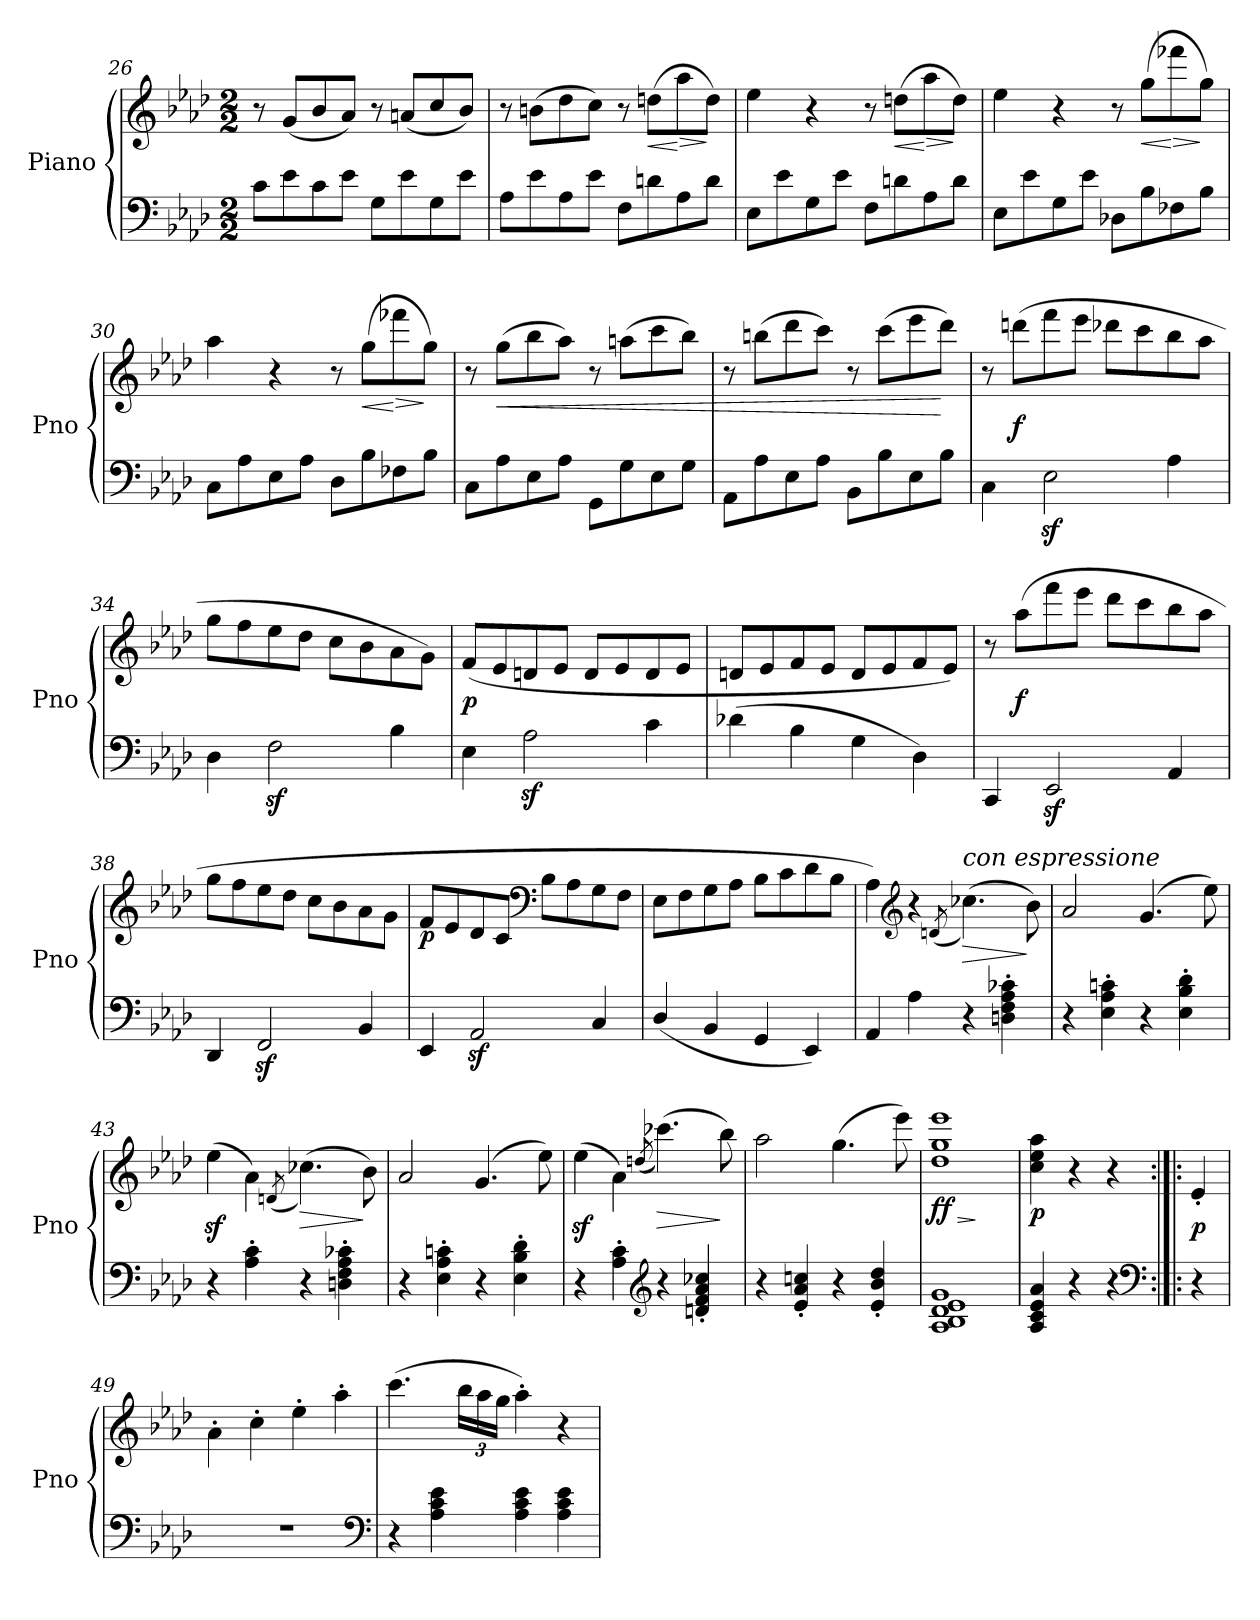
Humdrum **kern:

**kern	**kern	**dynam
*part1	*part1	*part1
*staff2	*staff1	*staff1/2
*I"Piano	*	*
*I'Pno	*	*
!!LO:LB:g=z
*clefF4	*clefG2	*
*k[b-e-a-d-]	*k[b-e-a-d-]	*
*f:	*f:	*
*M2/2	*M2/2	*
=26	=26	=26
8c\L	8r	.
8e-\	(8g/L	.
8c\	8b-/	.
8e-\J	8a-/J)	.
8G\L	8r	.
8e-\	(8an/L	.
8G\	8cc/	.
8e-\J	8b-/J)	.
!!LO:LB:g=z
=27	=27	=27
8A-\L	8r	.
8e-\	(8bn\L	.
8A-\	8dd-\	.
8e-\J	8cc\J)	.
8F\L	8r	.
!	!	!LO:HP:b
8dn\	(8ddn\L	<
!	!	!LO:HP:n=1:b
8A-\	8aa-\	[ >
8d\J	8dd\J)	]
=28	=28	=28
8E-\L	4ee-\	.
8e-\	.	.
8G\	4r	.
8e-\J	.	.
8F\L	8r	.
!	!	!LO:HP:b
8dn\	(8ddn\L	<
!	!	!LO:HP:n=1:b
8A-\	8aa-\	[ >
8d\J	8dd\J)	]
=29	=29	=29
8E-\L	4ee-\	.
8e-\	.	.
8G\	4r	.
8e-\J	.	.
8D-X\L	8r	.
!	!	!LO:HP:b
8B-\	(8gg\L	<
!	!	!LO:HP:n=1:b
8F-X\	8fff-X\	[ >
8B-\J	8gg\J)	]
=30	=30	=30
8C\L	4aa-\	.
8A-\	.	.
8E-\	4r	.
8A-\J	.	.
8D-\L	8r	.
!	!	!LO:HP:b
8B-\	(8gg\L	<
!	!	!LO:HP:n=1:b
8F-X\	8fff-X\	[ >
8B-\J	8gg\J)	]
!!LO:LB:g=z
=31	=31	=31
8C\L	8r	.
!	!	!LO:HP:b
8A-\	(8gg\L	<
8E-\	8bb-\	.
8A-\J	8aa-\J)	.
8GG\L	8r	.
8G\	(8aan\L	.
8E-\	8ccc\	.
8G\J	8bb-\J)	.
=32	=32	=32
8AA-\L	8r	.
8A-\	(8bbn\L	.
8E-\	8ddd-\	.
8A-\J	8ccc\J)	.
8BB-\L	8r	.
8B-\	(8ccc\L	.
8E-\	8eee-\	.
8B-\J	8ddd-\J)	[
=33	=33	=33
4C\	8r	.
.	(8dddn\L	f
2E-z\	8fff\	.
.	8eee-\J	.
.	8ddd-X\L	.
.	8ccc\	.
4A-\	8bb-\	.
.	8aa-\J	.
=34	=34	=34
4D-\	8gg\L	.
.	8ff\	.
2Fz\	8ee-\	.
.	8dd-\J	.
.	8cc\L	.
.	8b-\	.
4B-\	8a-\	.
.	8g\J)	.
=35	=35	=35
4E-\	(8f/L	p
.	8e-/	.
2A-z\	8dn/	.
.	8e-/J	.
.	8d/L	.
.	8e-/	.
4c\	8d/	.
.	8e-/J	.
!!LO:LB:g=z
=36	=36	=36
(4d-X\	8dn/L	.
.	8e-/	.
4B-\	8f/	.
.	8e-/J	.
4G\	8d/L	.
.	8e-/	.
4D-\)	8f/	.
.	8e-/J)	.
!!LO:PB:g=z
=37	=37	=37
4CC/	8r	.
.	(8aa-\L	f
2EE-z/	8fff\	.
.	8eee-\J	.
.	8ddd-\L	.
.	8ccc\	.
4AA-/	8bb-\	.
.	8aa-\J	.
=38	=38	=38
4DD-/	8gg\L	.
.	8ff\	.
2FFz/	8ee-\	.
.	8dd-\J	.
.	8cc\L	.
.	8b-\	.
4BB-/	8a-\	.
.	8g\J	.
=39	=39	=39
!	!	!LO:DY:b
4EE-/	8f/L	p
.	8e-/	.
2AA-z/	8d-/	.
.	8c/J	.
*	*clefF4	*
.	8B-\L	.
.	8A-\	.
4C/	8G\	.
.	8F\J	.
=40	=40	=40
(4D-/	8E-\L	.
.	8F\	.
4BB-/	8G\	.
.	8A-\J	.
4GG/	8B-\L	.
.	8c\	.
4EE-/)	8d-\	.
.	8B-\J	.
!!LO:LB:g=z
=41	=41	=41
4AA-/	4A-\)	.
*	*clefG2	*
4A-\	4r	.
.	(8qdn/	.
!	!LO:TX:a:i:t=con espressione	!
!	!	!LO:HP:b
4r	(4.cc-X\)	>
4Dn'\ 4F'\ 4A-'\ 4c-X'\	.	.
.	8b-\)	]
=42	=42	=42
4r	2a-/	.
4E-'\ 4A-'\ 4cn'\	.	.
4r	(<4.g/	.
4E-'\ 4B-'\ 4d-'\	.	.
.	8ee-\)	.
=43	=43	=43
4r	(4ee-z\	.
4A-'\ 4c'\	4a-\)	.
.	(8qdn/	.
!	!	!LO:HP:b
4r	(4.cc-X\)	>
4Dn'\ 4F'\ 4A-'\ 4c-X'\	.	.
.	8b-\)	]
=44	=44	=44
4r	2a-/	.
4E-'\ 4A-'\ 4cn'\	.	.
4r	(<4.g/	.
4E-'\ 4B-'\ 4d-'\	.	.
.	8ee-\)	.
=45	=45	=45
4r	(4ee-z\	.
4A-'\ 4c'\	4a-\)	.
*clefG2	*	*
.	(8qddn/	.
!	!	!LO:HP:b
4r	(4.ccc-X\)	>
4dn'/ 4f'/ 4a-'/ 4cc-X'/	.	.
.	8bb-\)	]
=46	=46	=46
4r	2aa-\	.
4e-'/ 4a-'/ 4ccn'/	.	.
4r	(4.gg\	.
4e-'/ 4b-'/ 4dd-'/	.	.
.	8eee-\)	.
=47	=47	=47
!	!	!LO:HP:b
!	!	!LO:DY:n=1:b
1A-/ 1B-/ 1d-/ 1e-/ 1g/	1dd-\ 1gg\ 1eee-\	> ff
.	.	]
=48	=48	=48
!	!	!LO:DY:b
4A-/ 4c/ 4e-/ 4a-/	4cc\ 4ee-\ 4aa-\	p
4r	4r	.
4r	4r	.
*clefF4	*	*
!!LO:LB:g=z
=:|!|:	=:|!|:	=:|!|:
4r	4e-'/	p
=49	=49	=49
1r	4a-'\	.
.	4cc'\	.
.	4ee-'\	.
.	4aa-'\	.
*clefF4	*	*
=50	=50	=50
4r	(4.ccc\	.
4A-\ 4c\ 4e-\	.	.
.	24bb-\LL	.
.	24aa-\	.
.	24gg\JJ	.
4A-\ 4c\ 4e-\	4aa-'\)	.
4A-\ 4c\ 4e-\	4r	.
=	=	=
*-	*-	*-
